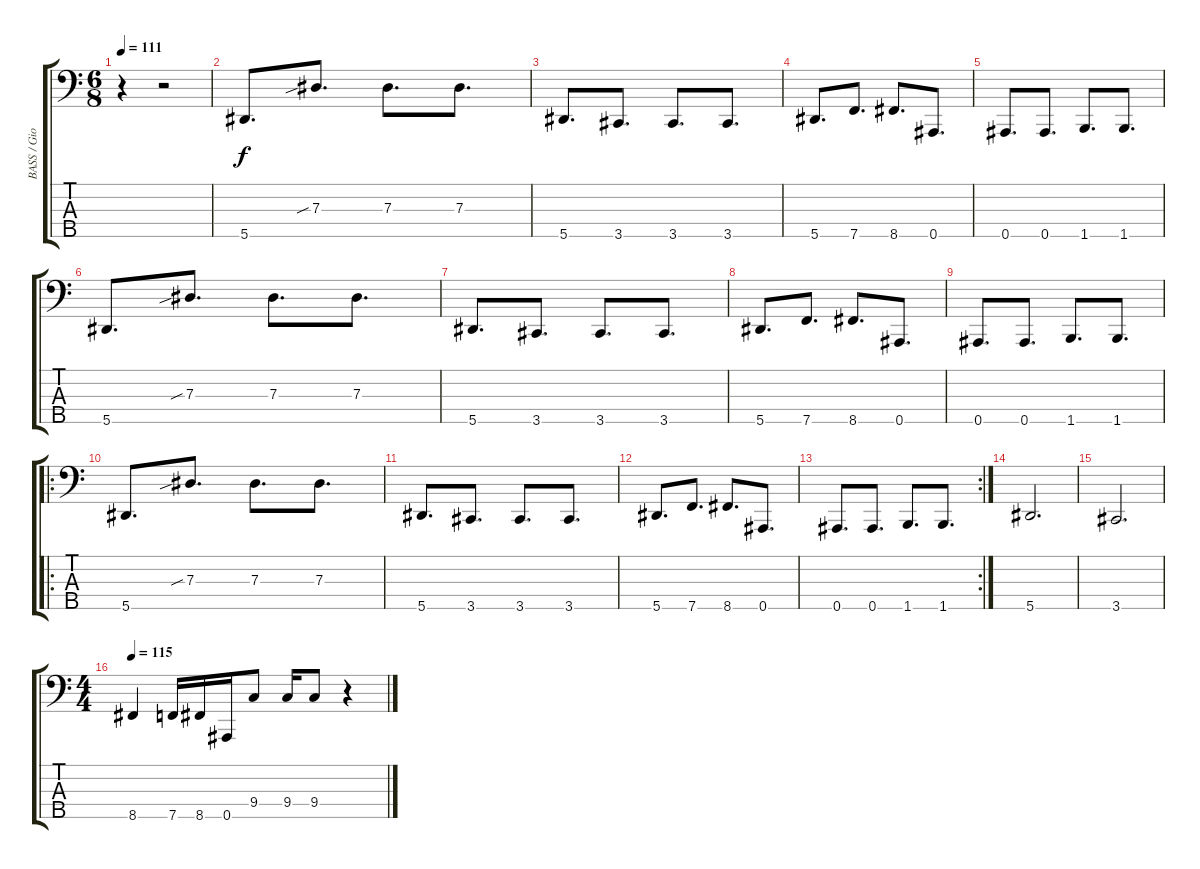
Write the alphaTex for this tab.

\track ("BASS / Gio" "BASS / Gio") {instrument electricbasspick}
\staff {score tabs}
\tuning (Gb2 Db2 Ab1 Eb1 Bb0) {hide}
\ts (6 8)
\tempo 111
\clef f4
\ks c
r.4{dy f instrument electricbasspick} r.2 |
5.5.8{d} 7.3{sib}.8{d} 7.3.8{d} 7.3.8{d} |
5.5.8{d} 3.5.8{d} 3.5.8{d} 3.5.8{d} |
5.5.8{d} 7.5.8{d} 8.5.8{d} 0.5.8{d} |
0.5.8{d} 0.5.8{d} 1.5.8{d} 1.5.8{d} |
5.5.8{d} 7.3{sib}.8{d} 7.3.8{d} 7.3.8{d} |
5.5.8{d} 3.5.8{d} 3.5.8{d} 3.5.8{d} |
5.5.8{d} 7.5.8{d} 8.5.8{d} 0.5.8{d} |
0.5.8{d} 0.5.8{d} 1.5.8{d} 1.5.8{d} |
\ro
5.5.8{d} 7.3{sib}.8{d} 7.3.8{d} 7.3.8{d} |
5.5.8{d} 3.5.8{d} 3.5.8{d} 3.5.8{d} |
5.5.8{d} 7.5.8{d} 8.5.8{d} 0.5.8{d} |
\rc 2
0.5.8{d} 0.5.8{d} 1.5.8{d} 1.5.8{d} |
5.5.2{d} |
3.5.2{d} |
\ts (4 4)
\tempo 115
8.5.4 7.5.16 8.5.16 0.5.16 9.4.8 9.4.16 9.4.8 r.4
